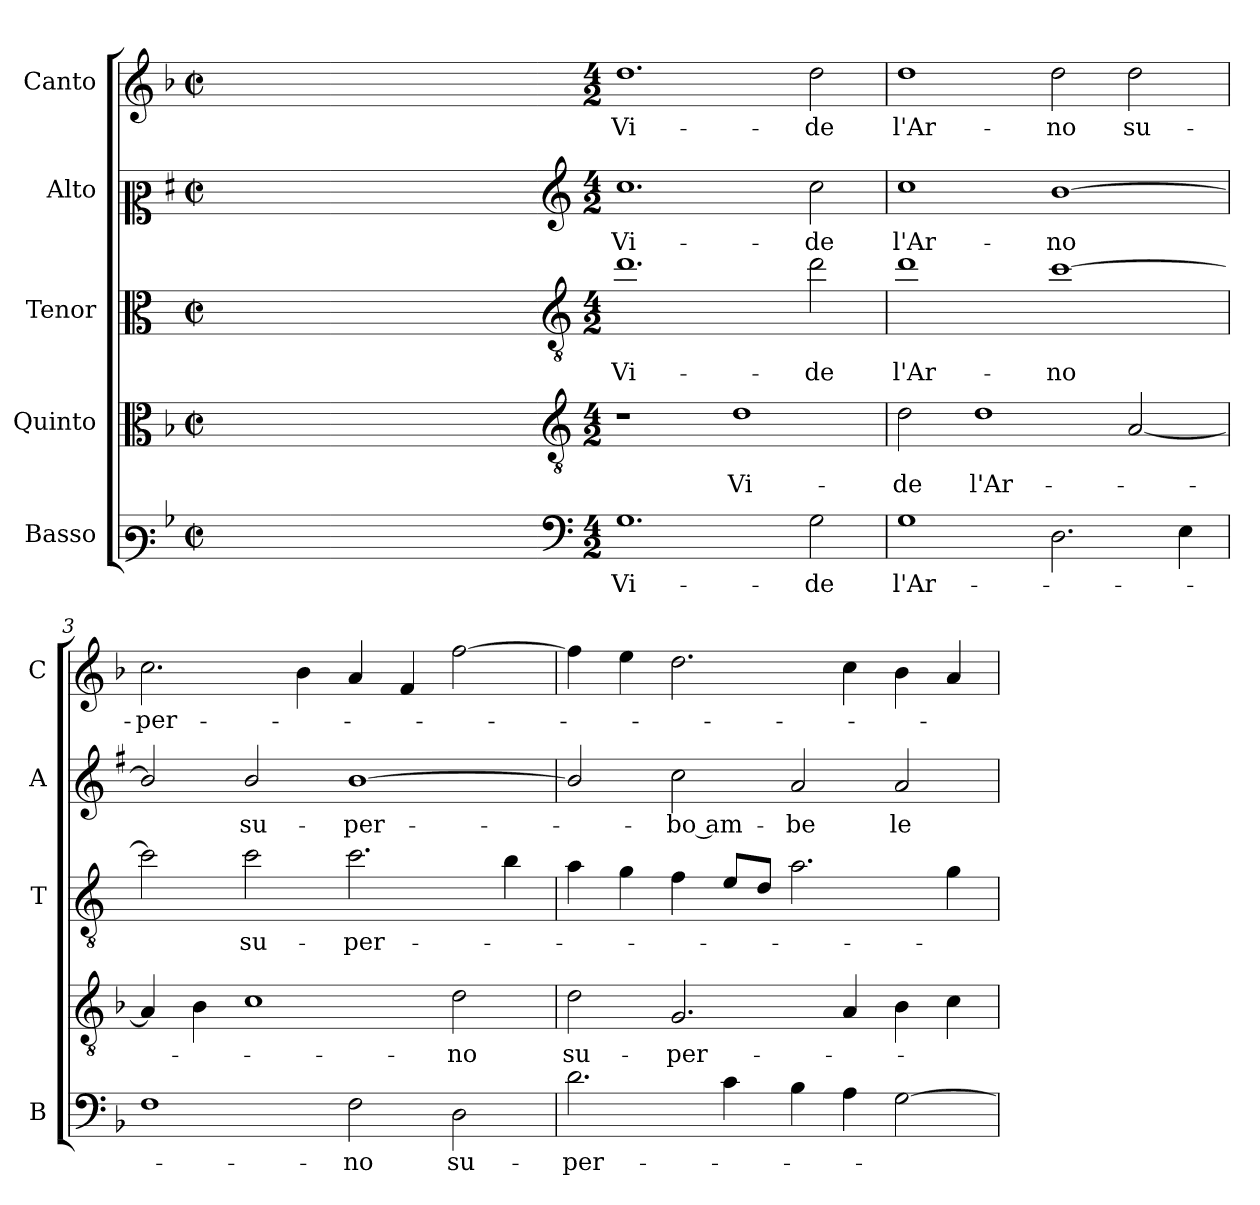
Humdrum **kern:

**kern	**text	**kern	**text	**kern	**text	**kern	**text	**kern	**text
*part5	*part5	*part4	*part4	*part3	*part3	*part2	*part2	*part1	*part1
*staff5	*staff5	*staff4	*staff4	*staff3	*staff3	*staff2	*staff2	*staff1	*staff1
*I"Basso	*	*I"Quinto	*	*I"Tenor	*	*I"Alto	*	*I"Canto	*
*I'B	*	*	*	*I'T	*	*I'A	*	*I'C	*
*clefF3	*	*clefC3	*	*clefC3	*	*clefC2	*	*clefG2	*
*	*	*	*	*ITrd4c7	*	*ITrd1c2	*	*	*
*k[b-]	*	*k[b-]	*	*k[b-]	*	*k[b-]	*	*k[b-]	*
*F:	*	*F:	*	*F:	*	*F:	*	*F:	*
*M2/2	*	*M2/2	*	*M2/2	*	*M2/2	*	*M2/2	*
*met(c|)	*	*met(c|)	*	*met(c|)	*	*met(c|)	*	*met(c|)	*
=	=	=	=	=	=	=	=	=	=
1ryy	.	1ryy	.	1ryy	.	1ryy	.	1ryy	.
=1X-	=1X-	=1X-	=1X-	=1X-	=1X-	=1X-	=1X-	=1X-	=1X-
4ryy	.	4ryy	.	4ryy	.	4ryy	.	4ryy	.
4ryy	.	4ryy	.	4ryy	.	4ryy	.	4ryy	.
4ryy	.	4ryy	.	4ryy	.	4ryy	.	4ryy	.
4ryy	.	4ryy	.	4ryy	.	4ryy	.	4ryy	.
=1-	=1-	=1-	=1-	=1-	=1-	=1-	=1-	=1-	=1-
*clefF4	*	*clefGv2	*	*clefGv2	*	*clefG2	*	*	*
*M4/2	*	*M4/2	*	*M4/2	*	*M4/2	*	*M4/2	*
!	!LO:LY:b	!	!	!	!LO:LY:b	!	!LO:LY:b	!	!LO:LY:b
1.G	Vi-	1r	.	1.g	Vi-	1.b-	Vi-	1.dd	Vi-
!	!	!	!LO:LY:b	!	!	!	!	!	!
.	.	1d	Vi-	.	.	.	.	.	.
!	!LO:LY:b	!	!	!	!LO:LY:b	!	!LO:LY:b	!	!LO:LY:b
2G\	-de	.	.	2g\	-de	2b-\	-de	2dd\	-de
=2	=2	=2	=2	=2	=2	=2	=2	=2	=2
!	!LO:LY:b	!	!LO:LY:b	!	!LO:LY:b	!	!LO:LY:b	!	!LO:LY:b
1G	l'Ar-	2d\	-de	1g	l'Ar-	1b-	l'Ar-	1dd	l'Ar-
!	!	!	!LO:LY:b	!	!	!	!	!	!
.	.	1d	l'Ar-	.	.	.	.	.	.
!	!	!	!	!	!LO:LY:b	!	!LO:LY:b	!	!LO:LY:b
2.D\	.	.	.	[1f	-no	[1a	-no	2dd\	-no
!	!	!	!	!	!	!	!	!	!LO:LY:b
.	.	[2A/	.	.	.	.	.	2dd\	su-
4E\	.	.	.	.	.	.	.	.	.
=3	=3	=3	=3	=3	=3	=3	=3	=3	=3
!	!	!	!	!	!	!	!	!	!LO:LY:b
1F	.	4A/]	.	2f\]	.	2a/]	.	2.cc\	-per-
.	.	4B-\	.	.	.	.	.	.	.
!	!	!	!	!	!LO:LY:b	!	!LO:LY:b	!	!
.	.	1c	.	2f\	su-	2a/	su-	.	.
.	.	.	.	.	.	.	.	4b-\	.
!	!LO:LY:b	!	!	!	!LO:LY:b	!	!LO:LY:b	!	!
2F\	-no	.	.	2.f\	-per-	[1a	-per-	4a/	.
.	.	.	.	.	.	.	.	4f/	.
!	!LO:LY:b	!	!LO:LY:b	!	!	!	!	!	!
2D\	su-	2d\	-no	.	.	.	.	[2ff\	.
.	.	.	.	4e\	.	.	.	.	.
=4	=4	=4	=4	=4	=4	=4	=4	=4	=4
!	!LO:LY:b	!	!LO:LY:b	!	!	!	!	!	!
2.d\	-per-	2d\	su-	4d\	.	2a/]	.	4ff\]	.
.	.	.	.	4c\	.	.	.	4ee\	.
!	!	!	!LO:LY:b	!	!	!	!LO:LY:b	!	!
.	.	2.G/	-per-	4B-\	.	2b-\	-bo am-	2.dd\	.
4c\	.	.	.	8A/L	.	.	.	.	.
.	.	.	.	8G/J	.	.	.	.	.
!	!	!	!	!	!	!	!LO:LY:b	!	!
4B-\	.	.	.	2.d\	.	2g/	-be	.	.
4A\	.	4A/	.	.	.	.	.	4cc\	.
!	!	!	!	!	!	!	!LO:LY:b	!	!
[2G\	.	4B-\	.	.	.	2g/	le	4b-\	.
.	.	4c\	.	4c\	.	.	.	4a/	.
=	=	=	=	=	=	=	=	=	=
*-	*-	*-	*-	*-	*-	*-	*-	*-	*-
